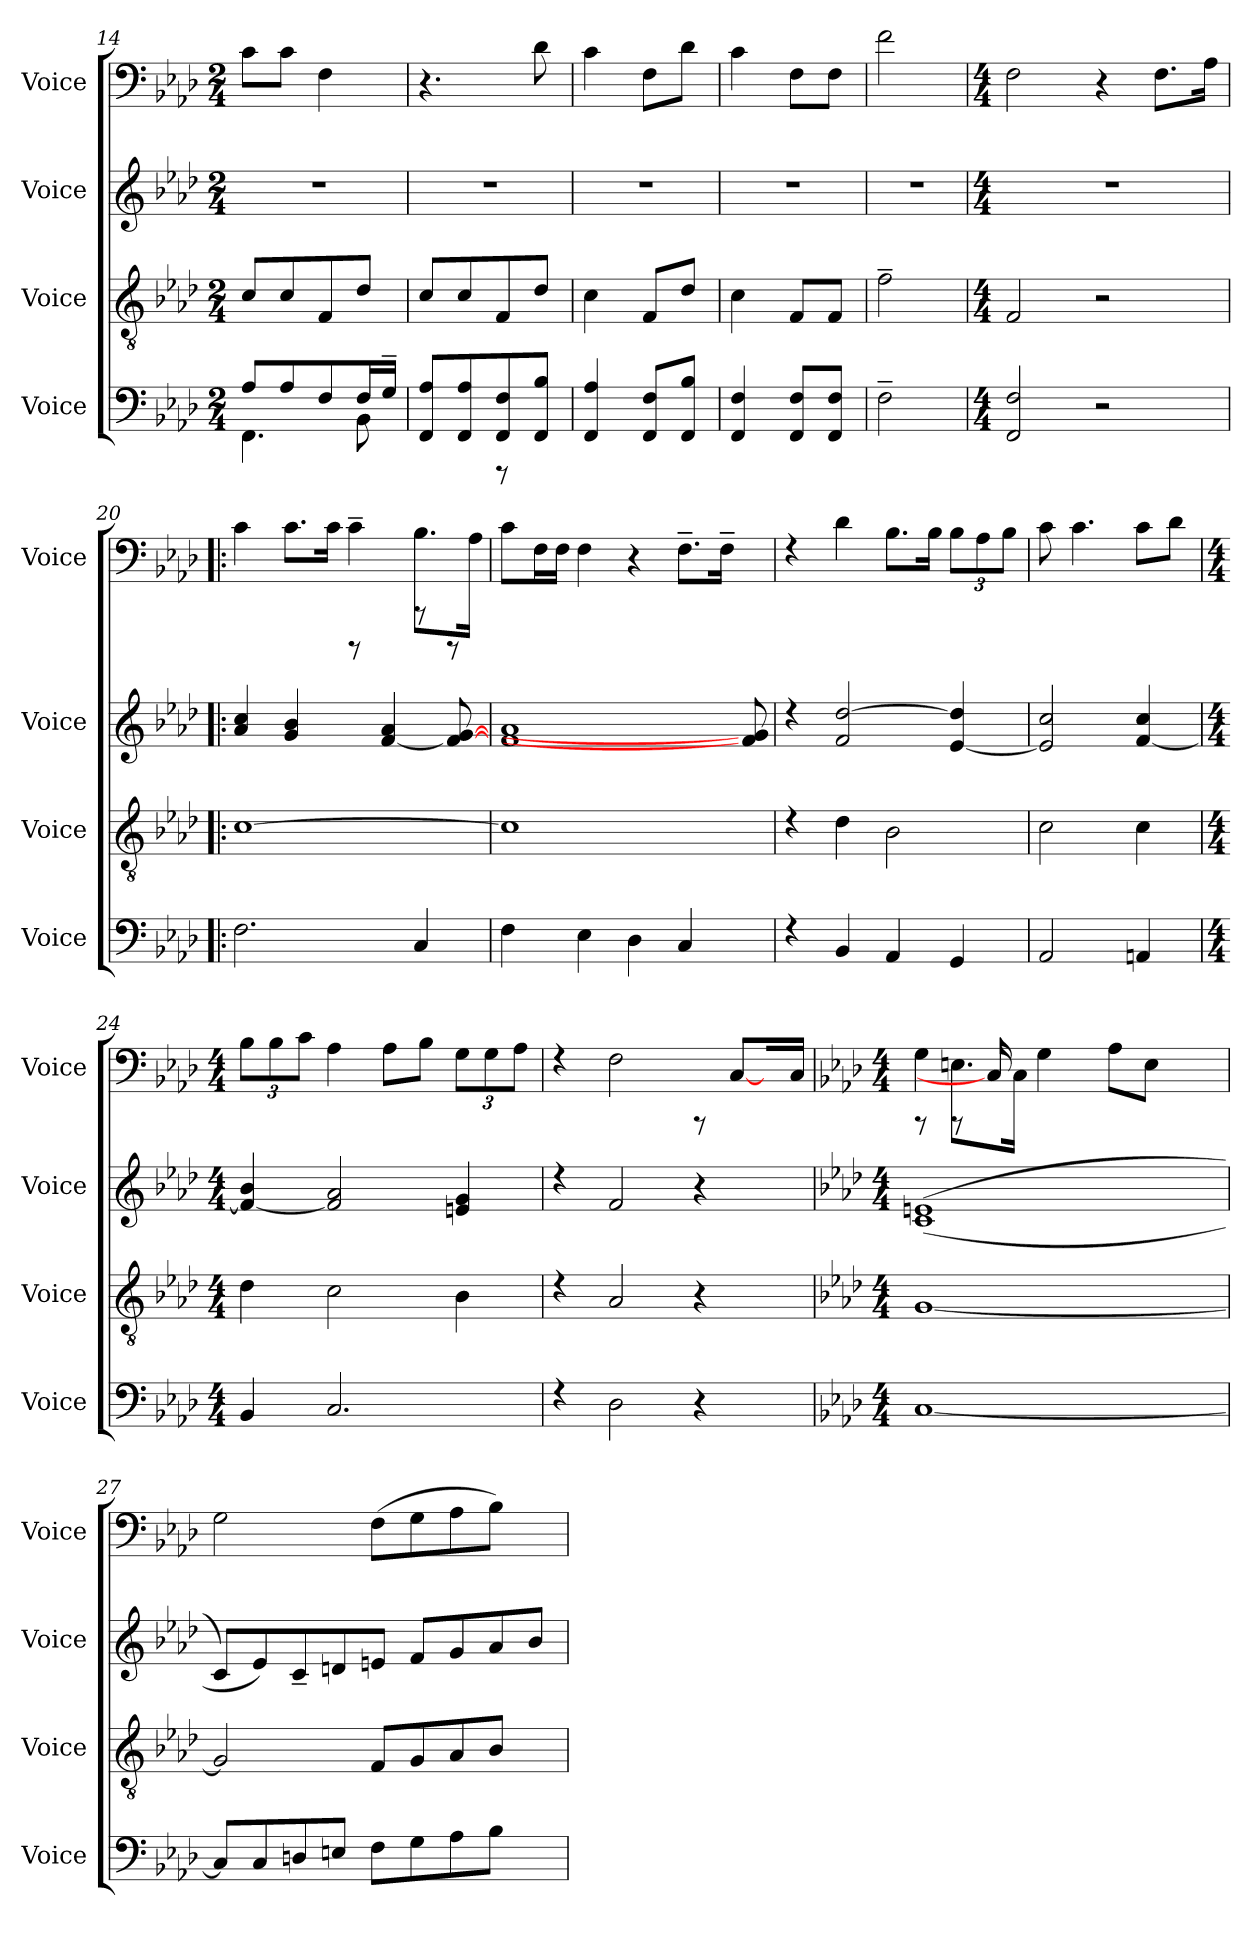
**kern	**kern	**kern	**kern
*part4	*part3	*part2	*part1
*staff4	*staff3	*staff2	*staff1
*I"Voice	*I"Voice	*I"Voice	*I"Voice
*I'Voice	*I'Voice	*I'Voice	*I'Voice
!!LO:PB:g=z
*clefF4	*clefGv2	*clefG2	*clefF4
*k[b-e-a-d-]	*k[b-e-a-d-]	*k[b-e-a-d-]	*k[b-e-a-d-]
*M2/4	*M2/4	*M2/4	*M2/4
=14	=14	=14	=14
*^	*	*	*
8A-/L	4.FF\	8c/L	2rdd	8c\L
8A-/	.	8c/	.	8c\J
8F/	.	8F/	.	4F\
16F/L	8BB-\	8d-/J	.	.
16G~>/JJ	.	.	.	.
=15	=15	=15	=15	=15
8FF/ 8A-/L	4ryy	8c/L	2rdd	4.r
8FF/ 8A-/	.	8c/	.	.
8FF/ 8F/	8rEEE	8F/	.	.
8FF/ 8B-/J	8ryy	8d-/J	.	8d-\
*v	*v	*	*	*
=16	=16	=16	=16
4FF/ 4A-/	4c\	2rdd	4c\
8FF/ 8F/L	8F/L	.	8F\L
8FF/ 8B-/J	8d-/J	.	8d-\J
=17	=17	=17	=17
4FF/ 4F/	4c\	2rdd	4c\
8FF/ 8F/L	8F/L	.	8F\L
8FF/ 8F/J	8F/J	.	8F\J
=18	=18	=18	=18
2F~<\	2f~<\	2rdd	2f\
=19	=19	=19	=19
*M4/4	*M4/4	*M4/4	*M4/4
2FF/ 2F/	2F/	1rdd	2F\
2r	2r	.	4r
.	.	.	8.F\L
.	.	.	16A-\Jk
!!LO:LB:g=z
=20!|:	=20!|:	=20!|:	=20!|:
*	*	*^	*^
2.F\	[>1c	4a-/ 4cc/	2..ryy	4c\	2.ryy
.	.	4g/ 4b-/	.	8.c\L	.
.	.	.	.	16c\Jk	.
.	.	8raaa	.	4c~>\	.
.	.	[<4f/ 4a-/	.	.	.
4C/	.	.	.	8.B-\L	8rAAA
.	.	8f/_ [8g/	8raaa	.	8ryy
.	.	.	.	16A-\Jk	.
*	*	*	*	*v	*v
=21	=21	=21	=21	=21
4F\	1c]	1a-	1f	8c\L
.	.	.	.	16F\L
.	.	.	.	16F\JJ
4E-\	.	.	.	4F\
4D-\	.	.	.	4r
4C/	.	.	.	8.F~<\L
.	.	.	.	16F~<\Jk
8ryy	8ryy	8f/] 8g/]	8ryy	8ryy
*	*	*v	*v	*
=22	=22	=22	=22
4rF	4rd	4rdd	4rF
4BB-/	4d-\	2f/ [>2dd-/	4d-\
4AA-/	2B-\	.	8.B-\L
.	.	.	16B-\Jk
4GG/	.	[<4e-/ 4dd-/]	12B-\L
.	.	.	12A-\
.	.	.	12B-\J
!!LO:LB:g=z
=23	=23	=23	=23
2AA-/	2c\	2e-/] 2cc/	8c\
.	.	.	4.c\
4AAn/	4c\	[<4f/ 4cc/	8c\L
.	.	.	8d-\J
=24	=24	=24	=24
*M4/4	*M4/4	*M4/4	*M4/4
4BB-/	4d-\	4f/_ 4b-/	12B-\L
.	.	.	12B-\
.	.	.	12c\J
2.C/	2c\	2f/] 2a-/	4A-\
.	.	.	8A-\L
.	.	.	8B-\J
.	4B-\	4en/ 4g/	12G\L
.	.	.	12G\
.	.	.	12A-\J
=25	=25	=25	=25
4rF	4rd	4rdd	4rF
2D-\	2A-/	2f/	2F\
4r	4r	4r	8rAAA
.	.	.	[8C/L
8ryy	8ryy	8ryy	16ryy
.	.	.	16C/Jk
!!LO:PB:g=z
=26	=26	=26	=26
*k[b-e-a-d-]	*k[b-e-a-d-]	*k[b-e-a-d-]	*k[b-e-a-d-]
*M4/4	*M4/4	*M4/4	*M4/4
*	*	*^	*^
*	*	*	*	*	*^
[<1C	[<1G	(>1en	(<1c	4G\	8rAAA	8ryy
.	.	.	.	.	8rAAA	8.En\L
.	.	.	.	16C/L]	8ryy	.
.	.	.	.	8ryy	.	16C\Jk
.	.	.	.	.	2ryy	4G\
.	.	.	.	2ryy	.	.
.	.	.	.	.	.	8A-\L
.	.	.	.	.	.	8E\J
.	.	.	.	.	8ryy	8ryy
.	.	.	.	16ryy	.	.
*	*	*v	*v	*	*	*
*	*	*	*v	*v	*v
=27	=27	=27	=27
8C/L]	2G/]	8c/L)	2G\
8C/	.	8e-/)	.
8Dn/	.	8c~>/	.
8En/J	.	8dn/	.
8F\L	8F/L	8en/J	(>8F\L
8G\	8G/	8f/L	8G\
8A-\	8A-/	8g/	8A-\
8B-\J	8B-/J	8a-/	8B-\J)
8ryy	8ryy	8b-/J	8ryy
=	=	=	=
*-	*-	*-	*-
